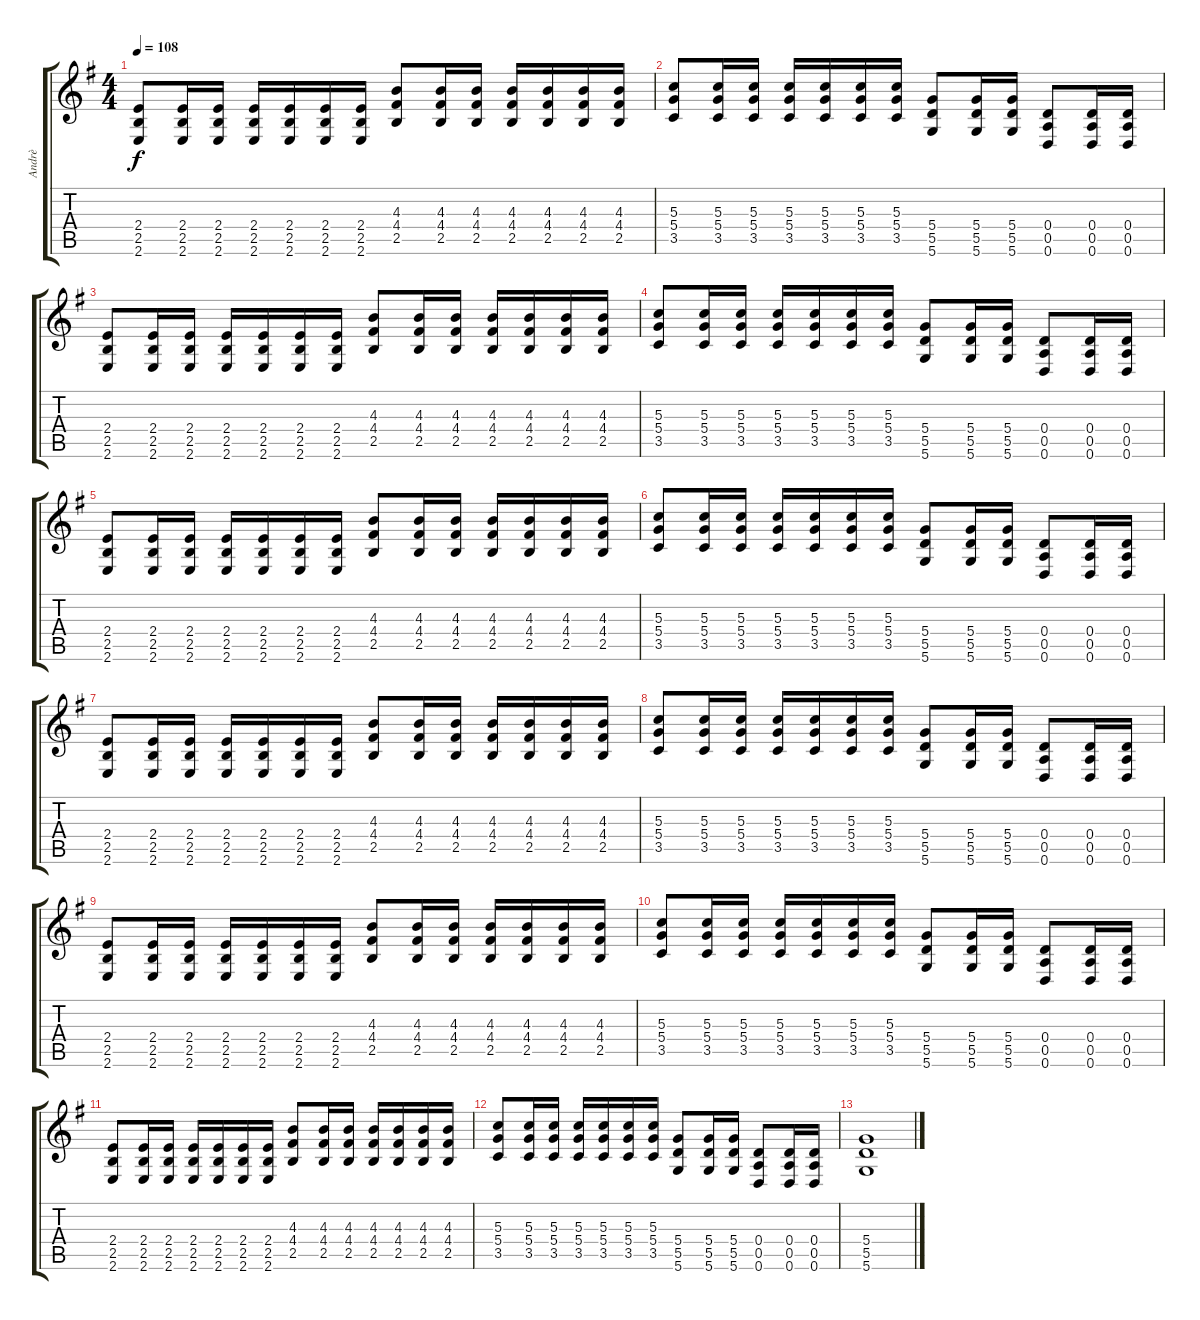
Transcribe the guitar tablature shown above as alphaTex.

\track ("Andrè" "Andrè") {instrument distortionguitar}
\staff {score tabs}
\tuning (E4 B3 G3 D3 A2 D2) {hide}
\ts (4 4)
\tempo 108
\clef g2
\ks g
(2.4 2.5 2.6).8{dy f} (2.4 2.5 2.6).16 (2.4 2.5 2.6).16 (2.4 2.5 2.6).16 (2.4 2.5 2.6).16 (2.4 2.5 2.6).16 (2.4 2.5 2.6).16 (4.3 4.4 2.5).8 (4.3 4.4 2.5).16 (4.3 4.4 2.5).16 (4.3 4.4 2.5).16 (4.3 4.4 2.5).16 (4.3 4.4 2.5).16 (4.3 4.4 2.5).16 |
(5.3 5.4 3.5).8 (5.3 5.4 3.5).16 (5.3 5.4 3.5).16 (5.3 5.4 3.5).16 (5.3 5.4 3.5).16 (5.3 5.4 3.5).16 (5.3 5.4 3.5).16 (5.4 5.5 5.6).8 (5.4 5.5 5.6).16 (5.4 5.5 5.6).16 (0.4 0.5 0.6).8 (0.4 0.5 0.6).16 (0.4 0.5 0.6).16 |
(2.4 2.5 2.6).8 (2.4 2.5 2.6).16 (2.4 2.5 2.6).16 (2.4 2.5 2.6).16 (2.4 2.5 2.6).16 (2.4 2.5 2.6).16 (2.4 2.5 2.6).16 (4.3 4.4 2.5).8 (4.3 4.4 2.5).16 (4.3 4.4 2.5).16 (4.3 4.4 2.5).16 (4.3 4.4 2.5).16 (4.3 4.4 2.5).16 (4.3 4.4 2.5).16 |
(5.3 5.4 3.5).8 (5.3 5.4 3.5).16 (5.3 5.4 3.5).16 (5.3 5.4 3.5).16 (5.3 5.4 3.5).16 (5.3 5.4 3.5).16 (5.3 5.4 3.5).16 (5.4 5.5 5.6).8 (5.4 5.5 5.6).16 (5.4 5.5 5.6).16 (0.4 0.5 0.6).8 (0.4 0.5 0.6).16 (0.4 0.5 0.6).16 |
(2.4 2.5 2.6).8 (2.4 2.5 2.6).16 (2.4 2.5 2.6).16 (2.4 2.5 2.6).16 (2.4 2.5 2.6).16 (2.4 2.5 2.6).16 (2.4 2.5 2.6).16 (4.3 4.4 2.5).8 (4.3 4.4 2.5).16 (4.3 4.4 2.5).16 (4.3 4.4 2.5).16 (4.3 4.4 2.5).16 (4.3 4.4 2.5).16 (4.3 4.4 2.5).16 |
(5.3 5.4 3.5).8 (5.3 5.4 3.5).16 (5.3 5.4 3.5).16 (5.3 5.4 3.5).16 (5.3 5.4 3.5).16 (5.3 5.4 3.5).16 (5.3 5.4 3.5).16 (5.4 5.5 5.6).8 (5.4 5.5 5.6).16 (5.4 5.5 5.6).16 (0.4 0.5 0.6).8 (0.4 0.5 0.6).16 (0.4 0.5 0.6).16 |
(2.4 2.5 2.6).8 (2.4 2.5 2.6).16 (2.4 2.5 2.6).16 (2.4 2.5 2.6).16 (2.4 2.5 2.6).16 (2.4 2.5 2.6).16 (2.4 2.5 2.6).16 (4.3 4.4 2.5).8 (4.3 4.4 2.5).16 (4.3 4.4 2.5).16 (4.3 4.4 2.5).16 (4.3 4.4 2.5).16 (4.3 4.4 2.5).16 (4.3 4.4 2.5).16 |
(5.3 5.4 3.5).8 (5.3 5.4 3.5).16 (5.3 5.4 3.5).16 (5.3 5.4 3.5).16 (5.3 5.4 3.5).16 (5.3 5.4 3.5).16 (5.3 5.4 3.5).16 (5.4 5.5 5.6).8 (5.4 5.5 5.6).16 (5.4 5.5 5.6).16 (0.4 0.5 0.6).8 (0.4 0.5 0.6).16 (0.4 0.5 0.6).16 |
(2.4 2.5 2.6).8 (2.4 2.5 2.6).16 (2.4 2.5 2.6).16 (2.4 2.5 2.6).16 (2.4 2.5 2.6).16 (2.4 2.5 2.6).16 (2.4 2.5 2.6).16 (4.3 4.4 2.5).8 (4.3 4.4 2.5).16 (4.3 4.4 2.5).16 (4.3 4.4 2.5).16 (4.3 4.4 2.5).16 (4.3 4.4 2.5).16 (4.3 4.4 2.5).16 |
(5.3 5.4 3.5).8 (5.3 5.4 3.5).16 (5.3 5.4 3.5).16 (5.3 5.4 3.5).16 (5.3 5.4 3.5).16 (5.3 5.4 3.5).16 (5.3 5.4 3.5).16 (5.4 5.5 5.6).8 (5.4 5.5 5.6).16 (5.4 5.5 5.6).16 (0.4 0.5 0.6).8 (0.4 0.5 0.6).16 (0.4 0.5 0.6).16 |
(2.4 2.5 2.6).8 (2.4 2.5 2.6).16 (2.4 2.5 2.6).16 (2.4 2.5 2.6).16 (2.4 2.5 2.6).16 (2.4 2.5 2.6).16 (2.4 2.5 2.6).16 (4.3 4.4 2.5).8 (4.3 4.4 2.5).16 (4.3 4.4 2.5).16 (4.3 4.4 2.5).16 (4.3 4.4 2.5).16 (4.3 4.4 2.5).16 (4.3 4.4 2.5).16 |
(5.3 5.4 3.5).8 (5.3 5.4 3.5).16 (5.3 5.4 3.5).16 (5.3 5.4 3.5).16 (5.3 5.4 3.5).16 (5.3 5.4 3.5).16 (5.3 5.4 3.5).16 (5.4 5.5 5.6).8 (5.4 5.5 5.6).16 (5.4 5.5 5.6).16 (0.4 0.5 0.6).8 (0.4 0.5 0.6).16 (0.4 0.5 0.6).16 |
(5.4 5.5 5.6).1
